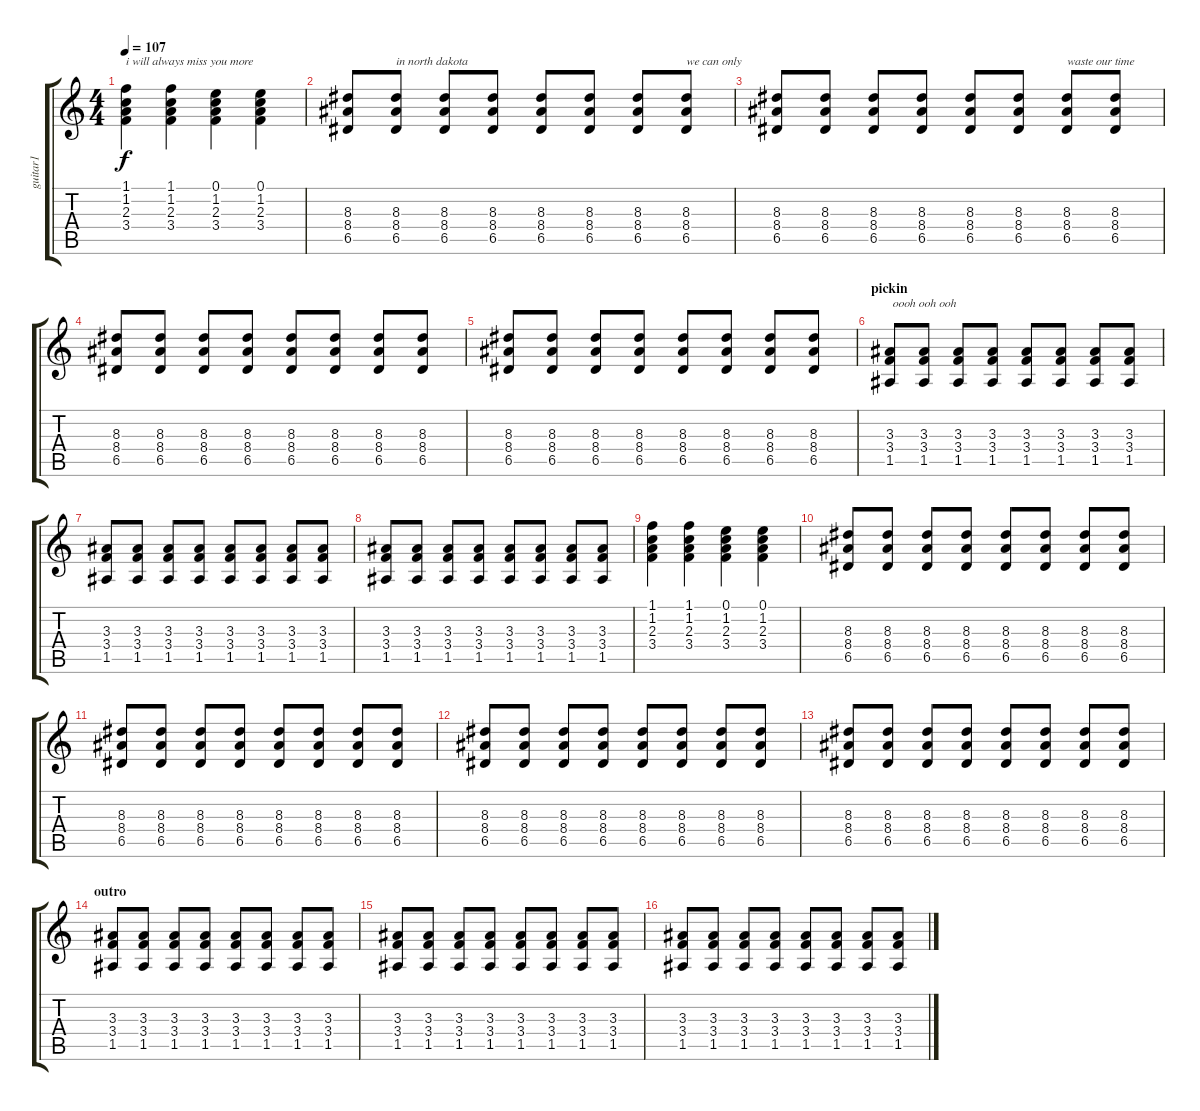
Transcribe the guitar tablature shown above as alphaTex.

\track ("guitar1" "guitar1") {instrument distortionguitar}
\staff {score tabs}
\tuning (E4 B3 G3 D3 A2 E2) {hide}
\ts (4 4)
\tempo 107
\clef g2
\ks c
(1.1 1.2 2.3 3.4).4{txt "i will always miss you more" dy f} (1.1 1.2 2.3 3.4).4 (0.1 1.2 2.3 3.4).4 (0.1 1.2 2.3 3.4).4 |
(8.3 8.4 6.5).8 (8.3 8.4 6.5).8{txt "in north dakota"} (8.3 8.4 6.5).8 (8.3 8.4 6.5).8 (8.3 8.4 6.5).8 (8.3 8.4 6.5).8 (8.3 8.4 6.5).8 (8.3 8.4 6.5).8{txt "we can only"} |
(8.3 8.4 6.5).8 (8.3 8.4 6.5).8 (8.3 8.4 6.5).8 (8.3 8.4 6.5).8 (8.3 8.4 6.5).8 (8.3 8.4 6.5).8 (8.3 8.4 6.5).8{txt "waste our time"} (8.3 8.4 6.5).8 |
(8.3 8.4 6.5).8 (8.3 8.4 6.5).8 (8.3 8.4 6.5).8 (8.3 8.4 6.5).8 (8.3 8.4 6.5).8 (8.3 8.4 6.5).8 (8.3 8.4 6.5).8 (8.3 8.4 6.5).8 |
(8.3 8.4 6.5).8 (8.3 8.4 6.5).8 (8.3 8.4 6.5).8 (8.3 8.4 6.5).8 (8.3 8.4 6.5).8 (8.3 8.4 6.5).8 (8.3 8.4 6.5).8 (8.3 8.4 6.5).8 |
\section ("" "pickin")
(3.3 3.4 1.5).8{txt " oooh ooh ooh"} (3.3 3.4 1.5).8 (3.3 3.4 1.5).8 (3.3 3.4 1.5).8 (3.3 3.4 1.5).8 (3.3 3.4 1.5).8 (3.3 3.4 1.5).8 (3.3 3.4 1.5).8 |
(3.3 3.4 1.5).8 (3.3 3.4 1.5).8 (3.3 3.4 1.5).8 (3.3 3.4 1.5).8 (3.3 3.4 1.5).8 (3.3 3.4 1.5).8 (3.3 3.4 1.5).8 (3.3 3.4 1.5).8 |
(3.3 3.4 1.5).8 (3.3 3.4 1.5).8 (3.3 3.4 1.5).8 (3.3 3.4 1.5).8 (3.3 3.4 1.5).8 (3.3 3.4 1.5).8 (3.3 3.4 1.5).8 (3.3 3.4 1.5).8 |
(1.1 1.2 2.3 3.4).4 (1.1 1.2 2.3 3.4).4 (0.1 1.2 2.3 3.4).4 (0.1 1.2 2.3 3.4).4 |
(8.3 8.4 6.5).8 (8.3 8.4 6.5).8 (8.3 8.4 6.5).8 (8.3 8.4 6.5).8 (8.3 8.4 6.5).8 (8.3 8.4 6.5).8 (8.3 8.4 6.5).8 (8.3 8.4 6.5).8 |
(8.3 8.4 6.5).8 (8.3 8.4 6.5).8 (8.3 8.4 6.5).8 (8.3 8.4 6.5).8 (8.3 8.4 6.5).8 (8.3 8.4 6.5).8 (8.3 8.4 6.5).8 (8.3 8.4 6.5).8 |
(8.3 8.4 6.5).8 (8.3 8.4 6.5).8 (8.3 8.4 6.5).8 (8.3 8.4 6.5).8 (8.3 8.4 6.5).8 (8.3 8.4 6.5).8 (8.3 8.4 6.5).8 (8.3 8.4 6.5).8 |
(8.3 8.4 6.5).8 (8.3 8.4 6.5).8 (8.3 8.4 6.5).8 (8.3 8.4 6.5).8 (8.3 8.4 6.5).8 (8.3 8.4 6.5).8 (8.3 8.4 6.5).8 (8.3 8.4 6.5).8 |
\section ("" "outro")
(3.3 3.4 1.5).8 (3.3 3.4 1.5).8 (3.3 3.4 1.5).8 (3.3 3.4 1.5).8 (3.3 3.4 1.5).8 (3.3 3.4 1.5).8 (3.3 3.4 1.5).8 (3.3 3.4 1.5).8 |
(3.3 3.4 1.5).8 (3.3 3.4 1.5).8 (3.3 3.4 1.5).8 (3.3 3.4 1.5).8 (3.3 3.4 1.5).8 (3.3 3.4 1.5).8 (3.3 3.4 1.5).8 (3.3 3.4 1.5).8 |
(3.3 3.4 1.5).8 (3.3 3.4 1.5).8 (3.3 3.4 1.5).8 (3.3 3.4 1.5).8 (3.3 3.4 1.5).8 (3.3 3.4 1.5).8 (3.3 3.4 1.5).8 (3.3 3.4 1.5).8
